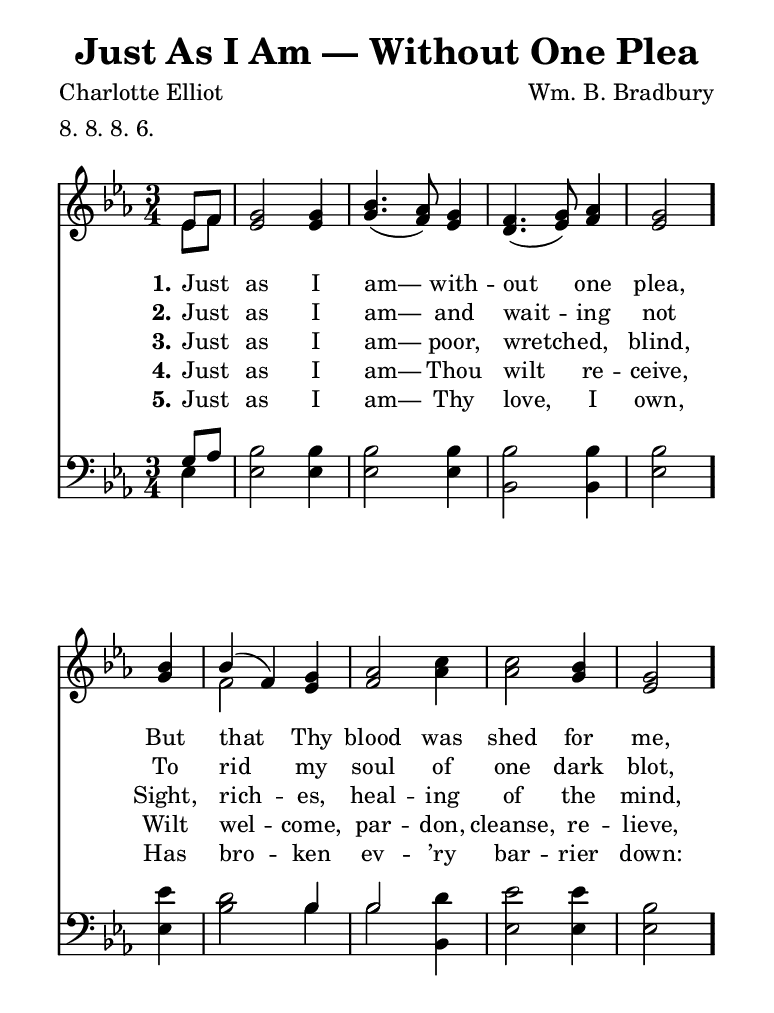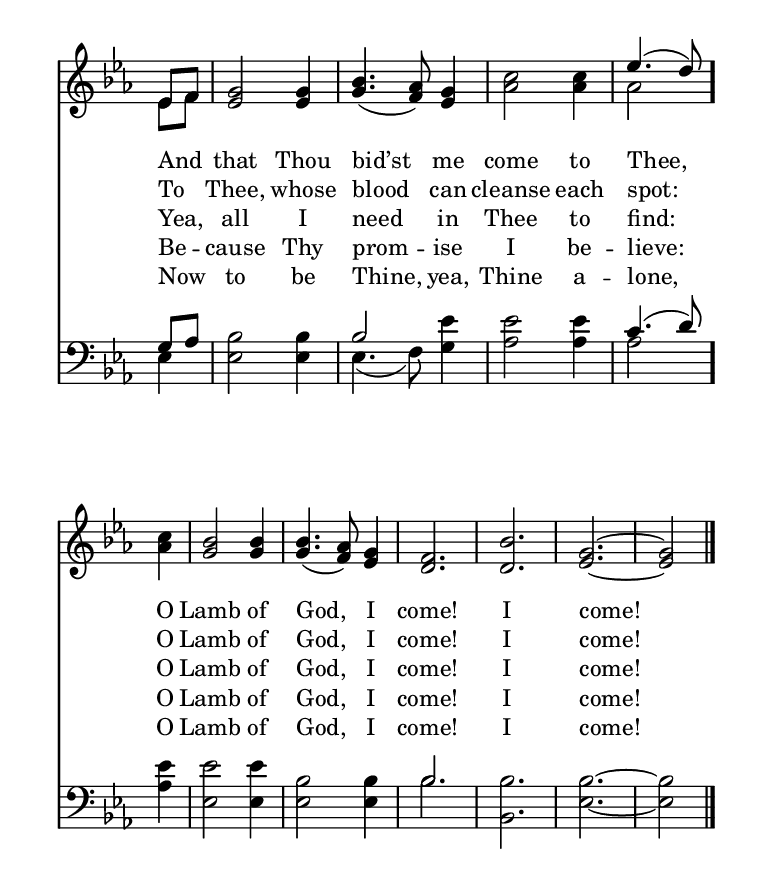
\include "common/global.ily"
\paper {
  \include "common/paper.ily"
  ragged-bottom = ##t
  ragged-last-bottom = ##t
  systems-per-page = ##f
  system-system-spacing.padding = 11
}

\header{
  hymnnumber = "44"
  title = "Just As I Am — Without One Plea"
  tunename = "Woodworth"
  meter = "8. 8. 8. 6."
  poet = "Charlotte Elliot"
  composer = "Wm. B. Bradbury"
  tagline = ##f
}

% for fermata in MIDI
ta = { \tempo 4=80 }
tb = { \tempo 4=40 }

patternAA = { c8[ c8] | c2 c4 | c4.( c8) c4 | c4.( c8) c4 | c2       }
patternAB = { c8[ c8] | c2 c4 | c2       c4 | c2       c4 | c2       }
patternAC = { c4      | c2 c4 | c2       c4 | c2       c4 | c2       }
patternAD = { c8[ c8] | c2 c4 | c4.( c8) c4 | c2       c4 | c4.( c8) }
patternAE = { c8[ c8] | c2 c4 | c4.( c8) c4 | c2       c4 | c2       }
patternAF = { c8[ c8] | c2 c4 | c2       c4 | c2       c4 | c4.( c8) }
patternAG = { c4      | c2 c4 | c4.( c8) c4 | c2       c4 | c2       }
patternBA = { c4 | c4( c4) c4 | c2 c4 | c2 c4 | c2 }
patternBB = { c4 | c2      c4 | c2 c4 | c2 c4 | c2 }
patternCA = { c4 | c2 c4 | c4.( c8) c4 | c2. | c2. | c2. ~ | c2 }
patternCB = { c4 | c2 c4 | c2       c4 | c2. | c2. | c2. ~ | c2 }

global = {
  \include "common/overrides.ily"
  \override Staff.TimeSignature.style = #'numbered
  \time 3/4
  \override Score.MetronomeMark.transparent = ##t % hide all fermata changes too
  \ta
  \key ees \major
  \partial 4
  \autoBeamOff
}

notesSoprano = {
\global
\relative c' {

  \changePitch \patternAA { ees f | g g | bes aes g | f g aes | g }
  \changePitch \patternBA { bes | bes f g | aes c | c bes | g }
  \changePitch \patternAD { ees f | g g | bes aes g | c c | ees d }
  \changePitch \patternCA { c | bes bes | bes aes g | f | bes | g | g }

  \bar "|."

}
}

notesAlto = {
\global
\relative e' {

  \changePitch \patternAA { ees f | ees ees | g f ees | d ees f | ees }
  \changePitch \patternBB { g | f ees | f aes | aes g | ees }
  \changePitch \patternAE { ees f | ees ees | g f ees | aes aes | aes }
  \changePitch \patternCA { aes | g g | g f ees | d | d | ees | ees }

}
}

notesTenor = {
\global
\relative a {

  \changePitch \patternAB { g aes | bes bes | bes bes | bes bes | bes }
  \changePitch \patternBB { ees | d bes | bes d | ees ees | bes }
  \changePitch \patternAF { g aes | bes bes | bes ees | ees ees | c d }
  \changePitch \patternCB { ees | ees ees | bes bes | bes | bes | bes | bes }

}
}

notesBass = {
\global
\relative f {

  \changePitch \patternAC { ees | ees ees | ees ees | bes bes | ees }
  \changePitch \patternBB { ees | bes' bes | bes bes, | ees ees | ees }
  \changePitch \patternAG { ees | ees ees | ees f g | aes aes | aes }
  \changePitch \patternCB { aes | ees ees | ees ees | bes' bes, | ees | ees }

}
}

wordsA = \lyricmode {
\set stanza = "1."

Just as I am— with -- out one plea, \bar "."
But that Thy blood was shed for me, \bar "." \break
And that Thou bid’st me come to Thee, \bar "."
O Lamb of God, I come! I come! \bar "." \break

}

wordsB = \lyricmode {
\set stanza = "2."

Just as I am— and wait -- ing not
To rid my soul of one dark blot,
To Thee, whose blood can cleanse each spot:
O Lamb of God, I come! I come!

}

wordsC = \lyricmode {
\set stanza = "3."

Just as I am— poor, wretch -- ed, blind,
Sight, rich -- es, heal -- ing of the mind,
Yea, all I need in Thee to find:
O Lamb of God, I come! I come!

}

wordsD = \lyricmode {
\set stanza = "4."

Just as I am— Thou wilt re -- ceive,
Wilt wel -- come, par -- don, cleanse, re -- lieve,
Be -- cause Thy prom -- ise I be -- lieve:
O Lamb of God, I come! I come!

}

wordsE = \lyricmode {
\set stanza = "5."

Just as I am— Thy love, I own,
Has bro -- ken ev -- ’ry bar -- rier down:
Now to be Thine, yea, Thine a -- lone,
O Lamb of God, I come! I come!

}

\score {
  \context ChoirStaff <<
    \context Staff = upper <<
      \set Staff.autoBeaming = ##f
      \set ChoirStaff.systemStartDelimiter = #'SystemStartBar
      \set ChoirStaff.printPartCombineTexts = ##f
      \partcombine #'(2 . 9) \notesSoprano \notesAlto
      \context NullVoice = sopranos { \voiceOne << \notesSoprano >> }
      \context NullVoice = altos { \voiceTwo << \notesAlto >> }
      \context Lyrics = one   \lyricsto sopranos \wordsA
      \context Lyrics = two   \lyricsto sopranos \wordsB
      \context Lyrics = three \lyricsto sopranos \wordsC
      \context Lyrics = four  \lyricsto sopranos \wordsD
      \context Lyrics = five  \lyricsto sopranos \wordsE
    >>
    \context Staff = men <<
      \set Staff.autoBeaming = ##f
      \clef bass
      \set ChoirStaff.printPartCombineTexts = ##f
      \partcombine #'(2 . 9) \notesTenor \notesBass
      \context NullVoice = tenors { \voiceOne << \notesTenor >> }
      \context NullVoice = basses { \voiceTwo << \notesBass >> }
    >>
  >>
  \layout {
    \include "common/layout.ily"
  }
  \midi{
    \include "common/midi.ily"
  }
}

\version "2.19.49"  % necessary for upgrading to future LilyPond versions.

% vi:set et ts=2 sw=2 ai nocindent syntax=lilypond:
